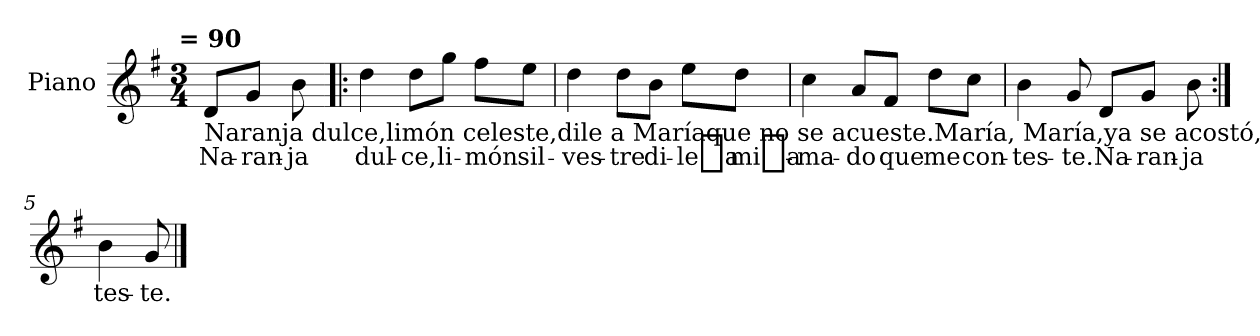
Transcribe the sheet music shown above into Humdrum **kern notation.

**kern	**text
*part1	*part1
*staff1	*staff1
*I"Piano	*
*I'Pno	*
*clefG2	*
*k[f#]	*
*G:	*
!!LO:TX:omd:t= = 90
*M3/4	*
*MM90	*
=	=
!LO:TX:b:t=Naranja dulce,limón celeste,dile a Maríaque no se acueste.María, María,ya se acostó,vino la muertey se la llevó.Naranja dulce,limón silvestre,dile a mi amadaque me conteste.María, María,no contestó,vino la muertey se la llevó.	!
8d/L	Na-
8g/J	-ran-
8b\	-ja
=1!|:	=1!|:
4dd\	dul-
8dd\L	-ce,
8gg\J	li-
8ff#\L	-món
8ee\J	sil-
=2	=2
4dd\	-ves-
8dd\L	-tre
8b\J	di-
8ee\L	-le_a
8dd\J	mi_a-
=3	=3
4cc\	-ma-
8a/L	-do
8f#/J	que
8dd\L	me
8cc\J	con-
=4	=4
4b\	-tes-
8g/	-te.
8d/L	Na-
8g/J	-ran-
8b\	-ja
=5:|!	=5:|!
4b\	-tes-
8g/	-te.
==	==
*-	*-
